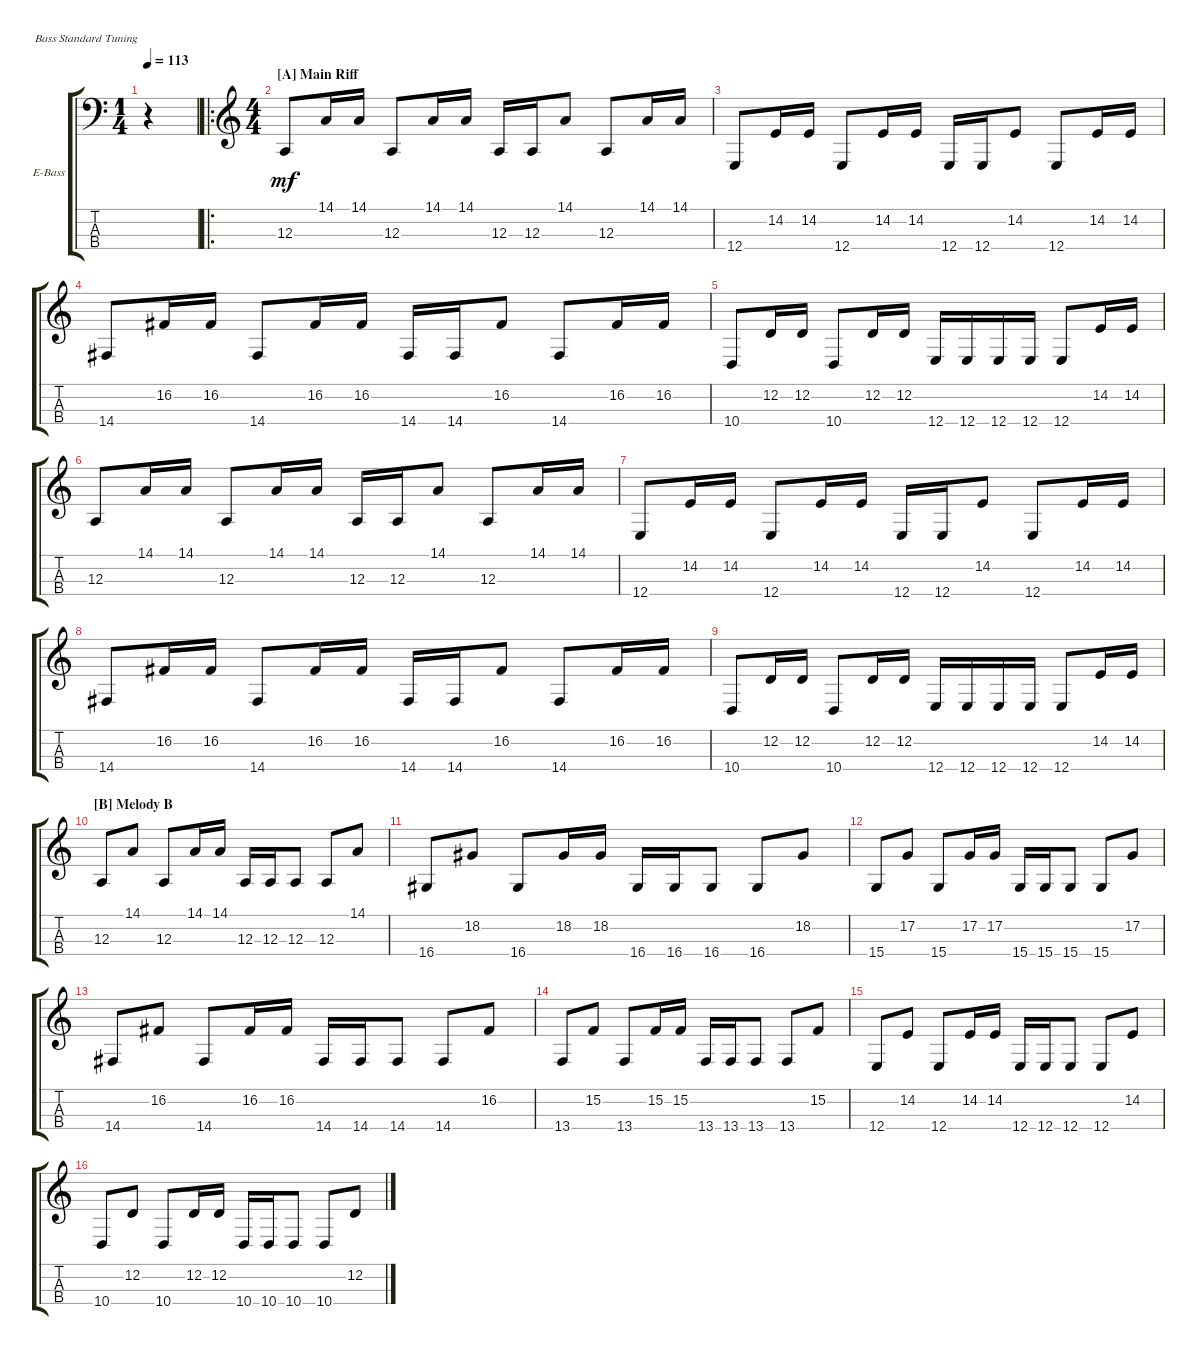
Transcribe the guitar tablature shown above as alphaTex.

\defaultSystemsLayout 4
\bracketExtendMode groupsimilarinstruments
\firstSystemTrackNameOrientation horizontal
\otherSystemsTrackNameOrientation horizontal
\track ("Bass arrangement" "E-Bass") {instrument electricbassfinger}
\staff {score tabs}
\tuning (G2 D2 A1 E1)
\ts (1 4)
\tempo 113
\clef f4
\scale
0.245233
\ks c
r.4{dy mf instrument electricbassfinger} |
\ro
\ts (4 4)
\section ("A" "Main Riff")
\clef g2
\scale
0.438014 12.3.8 14.1.16 14.1.16 12.3.8 14.1.16 14.1.16 12.3.16 12.3.16 14.1.8 12.3.8 14.1.16 14.1.16 |
\scale
0.315421 12.4.8 14.2.16 14.2.16 12.4.8 14.2.16 14.2.16 12.4.16 12.4.16 14.2.8 12.4.8 14.2.16 14.2.16 |
\scale
0.333333 14.4.8 16.2.16 16.2.16 14.4.8 16.2.16 16.2.16 14.4.16 14.4.16 16.2.8 14.4.8 16.2.16 16.2.16 |
\scale
0.333333 10.4.8 12.2.16 12.2.16 10.4.8 12.2.16 12.2.16 12.4.16 12.4.16 12.4.16 12.4.16 12.4.8 14.2.16 14.2.16 |
\scale
0.333333 12.3.8 14.1.16 14.1.16 12.3.8 14.1.16 14.1.16 12.3.16 12.3.16 14.1.8 12.3.8 14.1.16 14.1.16 |
\scale
0.333333 12.4.8 14.2.16 14.2.16 12.4.8 14.2.16 14.2.16 12.4.16 12.4.16 14.2.8 12.4.8 14.2.16 14.2.16 |
\scale
0.333333 14.4.8 16.2.16 16.2.16 14.4.8 16.2.16 16.2.16 14.4.16 14.4.16 16.2.8 14.4.8 16.2.16 16.2.16 |
\scale
0.333333 10.4.8 12.2.16 12.2.16 10.4.8 12.2.16 12.2.16 12.4.16 12.4.16 12.4.16 12.4.16 12.4.8 14.2.16 14.2.16 |
\section ("B" "Melody B")
\scale
0.333333 12.3.8 14.1.8 12.3.8 14.1.16 14.1.16 12.3.16 12.3.16 12.3.8 12.3.8 14.1.8 |
\scale
0.333333 16.4.8 18.2.8 16.4.8 18.2.16 18.2.16 16.4.16 16.4.16 16.4.8 16.4.8 18.2.8 |
\scale
0.333333 15.4.8 17.2.8 15.4.8 17.2.16 17.2.16 15.4.16 15.4.16 15.4.8 15.4.8 17.2.8 |
\scale
0.333333 14.4.8 16.2.8 14.4.8 16.2.16 16.2.16 14.4.16 14.4.16 14.4.8 14.4.8 16.2.8 |
\scale
0.333333 13.4.8 15.2.8 13.4.8 15.2.16 15.2.16 13.4.16 13.4.16 13.4.8 13.4.8 15.2.8 |
\scale
0.333333 12.4.8 14.2.8 12.4.8 14.2.16 14.2.16 12.4.16 12.4.16 12.4.8 12.4.8 14.2.8 |
\scale
0.333333 10.4.8 12.2.8 10.4.8 12.2.16 12.2.16 10.4.16 10.4.16 10.4.8 10.4.8 12.2.8
